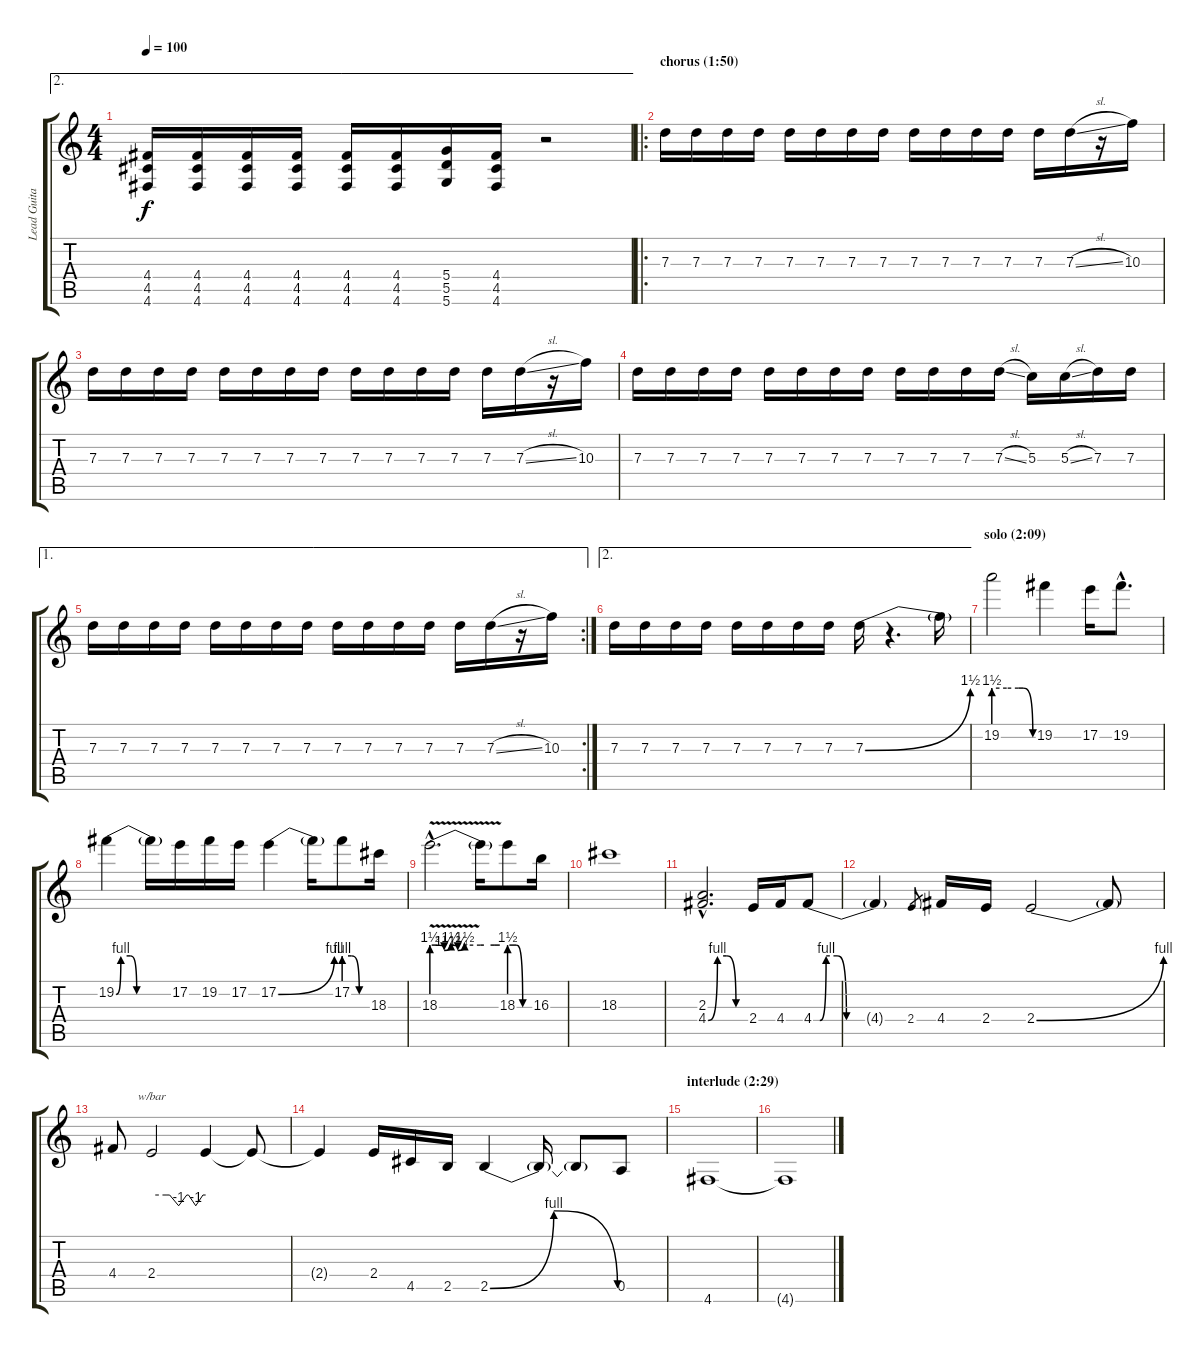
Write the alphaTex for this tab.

\track ("Lead Guitar (Slash)" "Lead Guita") {instrument overdrivenguitar}
\staff {score tabs}
\tuning (E4 B3 G3 D3 A2 D2) {hide}
\ae 2
\ts (4 4)
\tempo 100
\clef g2
\ks c
(4.4 4.5 4.6).16{dy f} (4.4 4.5 4.6).16 (4.4 4.5 4.6).16 (4.4 4.5 4.6).16 (4.4 4.5 4.6).16 (4.4 4.5 4.6).16 (5.4 5.5 5.6).16 (4.4 4.5 4.6).16 r.2 |
\ro
\section ("" "chorus (1:50)")
7.3.16{volume 16} 7.3.16 7.3.16 7.3.16 7.3.16 7.3.16 7.3.16 7.3.16 7.3.16 7.3.16 7.3.16 7.3.16 7.3.16 7.3{sl}.16 r.16 10.3.16 |
7.3.16 7.3.16 7.3.16 7.3.16 7.3.16 7.3.16 7.3.16 7.3.16 7.3.16 7.3.16 7.3.16 7.3.16 7.3.16 7.3{sl}.16 r.16 10.3.16 |
7.3.16 7.3.16 7.3.16 7.3.16 7.3.16 7.3.16 7.3.16 7.3.16 7.3.16 7.3.16 7.3.16 7.3{sl}.16 5.3.16 5.3{sl}.16 7.3.16 7.3.16 |
\ae 1
\rc 2
7.3.16 7.3.16 7.3.16 7.3.16 7.3.16 7.3.16 7.3.16 7.3.16 7.3.16 7.3.16 7.3.16 7.3.16 7.3.16 7.3{sl}.16 r.16 10.3.16 |
\ae 2
7.3.16 7.3.16 7.3.16 7.3.16 7.3.16 7.3.16 7.3.16 7.3.16 7.3{be (bend 0 0 60 6)}.16 r.4{d} 7.3{t}.16 |
\section ("" "solo (2:09)")
19.2{be (custom 0 6 20 6 38 6 45 6 60 0)}.2 19.2.4 17.2.16 19.2{hac}.8{d} |
19.2{be (custom 0 0 5 4 15 4 22 0 45 0 60 0)}.4 19.2{t}.16 17.2.16 19.2.16 17.2.16 17.2{be (bend 0 0 60 4)}.4 17.2{t}.16 17.2{be (custom 0 4 20 4 40 0 60 0)}.8 18.3.16 |
18.3{be (custom 0 6 5 6 11 5 17 6 23 5 29 6 43 6 46 6 55 6 60 6) v hac}.2{d} 18.3{t}.16 18.3{be (custom 0 6 20 6 40 0 60 0)}.8 16.3.16 |
18.3.1 |
(2.3{hac} 4.4{be (custom 0 0 15 4 30 4 45 0 60 0) hac}).2{d} 2.4.16 4.4.16 4.4{be (custom 0 0 4 0 8 4 15 4 21 0 30 0 45 0 60 0)}.8 |
4.4{t}.4 2.4.8{gr} 4.4.16 2.4.16 2.4{be (bend 0 0 60 4)}.2 2.4{t}.8 |
4.4.8 2.4.2{tbe (custom default 0 0 16 0 20 0 30 -4 39 0 41 0 49 -4 57 0 60 0)} 2.4{t}.4 2.4{t}.8 |
2.4{t}.4 2.4.16 4.5.16 2.5.16 2.5{be (bendrelease 0 0 7 4 50 4 60 0)}.4 2.5{t}.16 2.5{t}.8 0.5.8 |
\section ("" "interlude (2:29)")
4.6.1 |
4.6{t}.1
